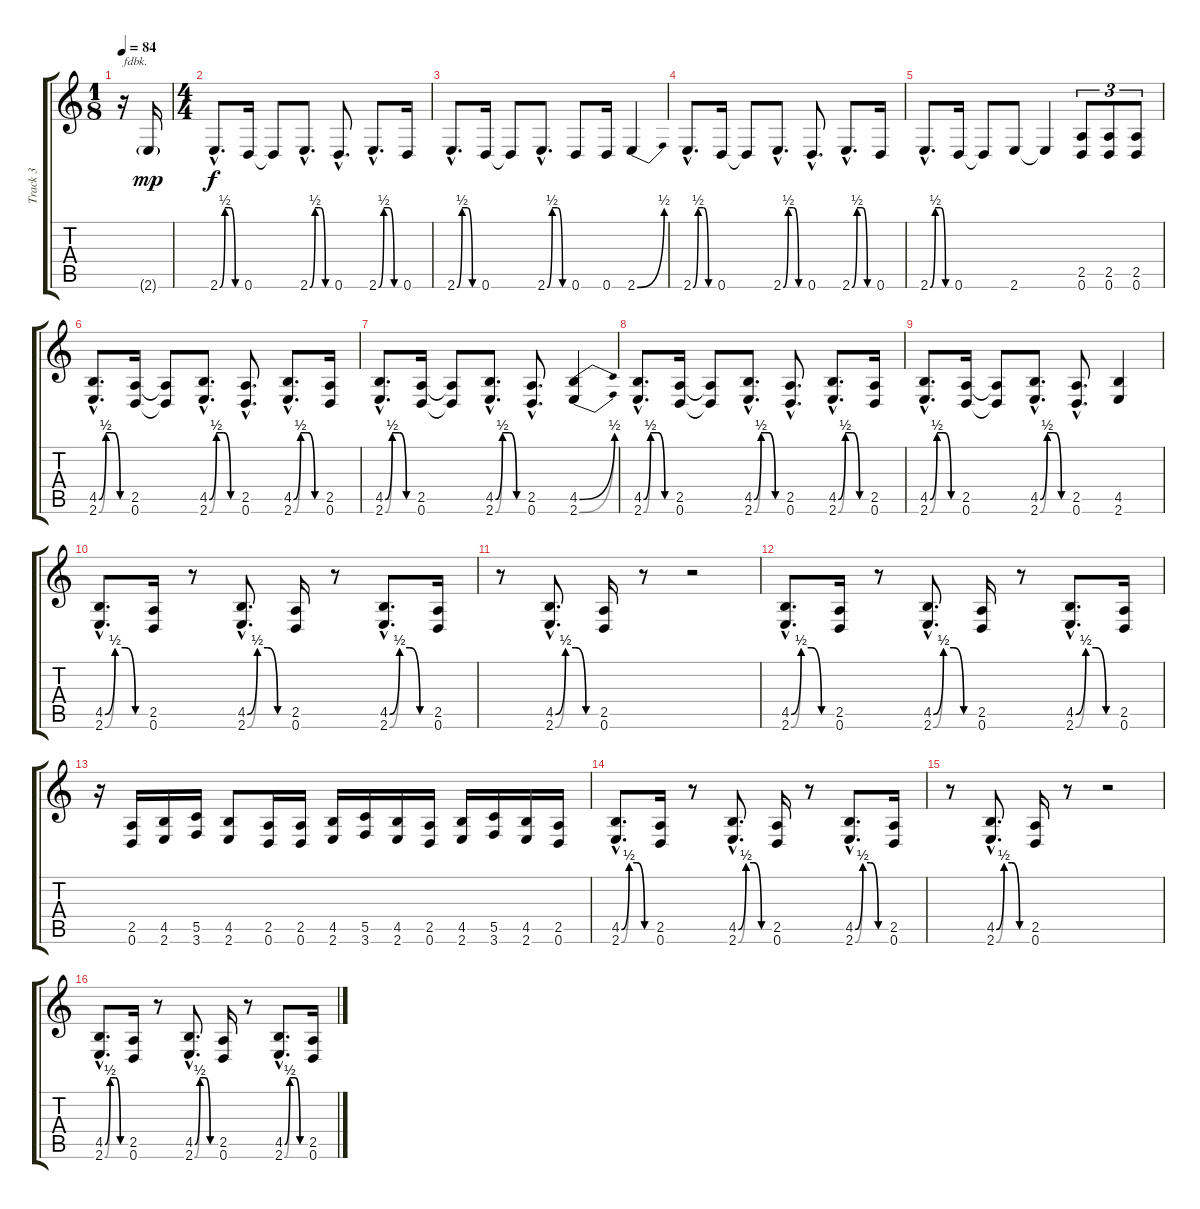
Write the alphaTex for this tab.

\track ("Track 3" "Track 3") {instrument distortionguitar}
\staff {score tabs}
\tuning (D4 A3 F3 C3 G2 D2) {hide}
\ts (1 8)
\tempo 84
\clef g2
\ks c
r.16{txt "fdbk." dy mp instrument distortionguitar} 2.6{g}.16 |
\ts (4 4)
2.6{be (custom 0 0 15 2 30 2 45 0 60 0) hac}.8{d dy f} 0.6.16 0.6{t}.8 2.6{be (custom 0 0 15 2 30 2 45 0 60 0) hac}.8{d} 0.6{hac}.8{d} 2.6{be (custom 0 0 15 2 30 2 45 0 60 0) hac}.8{d} 0.6.16 |
2.6{be (custom 0 0 15 2 30 2 45 0 60 0) hac}.8{d} 0.6.16 0.6{t}.8 2.6{be (custom 0 0 15 2 30 2 45 0 60 0) hac}.8{d} 0.6.8 0.6.16 2.6{be (bend 0 0 60 2)}.4 |
2.6{be (custom 0 0 15 2 30 2 45 0 60 0) hac}.8{d} 0.6.16 0.6{t}.8 2.6{be (custom 0 0 15 2 30 2 45 0 60 0) hac}.8{d} 0.6{hac}.8{d} 2.6{be (custom 0 0 15 2 30 2 45 0 60 0) hac}.8{d} 0.6.16 |
2.6{be (custom 0 0 15 2 30 2 45 0 60 0) hac}.8{d} 0.6.16 0.6{t}.8 2.6.8 2.6{t}.4 (2.5 0.6).8{tu (3 2)} (2.5 0.6).8{tu (3 2)} (2.5 0.6).8{tu (3 2)} |
(4.5{be (custom 0 0 15 2 30 2 45 0 60 0) hac} 2.6{be (custom 0 0 15 2 30 2 45 0 60 0) hac}).8{d} (2.5 0.6).16 (2.5{t} 0.6{t}).8 (4.5{be (custom 0 0 15 2 30 2 45 0 60 0) hac} 2.6{be (custom 0 0 15 2 30 2 45 0 60 0) hac}).8{d} (2.5{hac} 0.6{hac}).8{d} (4.5{be (custom 0 0 15 2 30 2 45 0 60 0) hac} 2.6{be (custom 0 0 15 2 30 2 45 0 60 0) hac}).8{d} (2.5 0.6).16 |
(4.5{be (custom 0 0 15 2 30 2 45 0 60 0) hac} 2.6{be (custom 0 0 15 2 30 2 45 0 60 0) hac}).8{d} (2.5 0.6).16 (2.5{t} 0.6{t}).8 (4.5{be (custom 0 0 15 2 30 2 45 0 60 0) hac} 2.6{be (custom 0 0 15 2 30 2 45 0 60 0) hac}).8{d} (2.5{hac} 0.6{hac}).8{d} (4.5{be (bend 0 0 60 2)} 2.6{be (bend 0 0 60 2)}).4 |
(4.5{be (custom 0 0 15 2 30 2 45 0 60 0) hac} 2.6{be (custom 0 0 15 2 30 2 45 0 60 0) hac}).8{d} (2.5 0.6).16 (2.5{t} 0.6{t}).8 (4.5{be (custom 0 0 15 2 30 2 45 0 60 0) hac} 2.6{be (custom 0 0 15 2 30 2 45 0 60 0) hac}).8{d} (2.5{hac} 0.6{hac}).8{d} (4.5{be (custom 0 0 15 2 30 2 45 0 60 0) hac} 2.6{be (custom 0 0 15 2 30 2 45 0 60 0) hac}).8{d} (2.5 0.6).16 |
(4.5{be (custom 0 0 15 2 30 2 45 0 60 0) hac} 2.6{be (custom 0 0 15 2 30 2 45 0 60 0) hac}).8{d} (2.5 0.6).16 (2.5{t} 0.6{t}).8 (4.5{be (custom 0 0 15 2 30 2 45 0 60 0) hac} 2.6{be (custom 0 0 15 2 30 2 45 0 60 0) hac}).8{d} (2.5{hac} 0.6{hac}).8{d} (4.5 2.6).4 |
(4.5{be (custom 0 0 15 2 30 2 45 0 60 0) hac} 2.6{be (custom 0 0 15 2 30 2 45 0 60 0) hac}).8{d} (2.5 0.6).16 r.8 (4.5{be (custom 0 0 15 2 30 2 45 0 60 0) hac} 2.6{be (custom 0 0 15 2 30 2 45 0 60 0) hac}).8{d} (2.5 0.6).16 r.8 (4.5{be (custom 0 0 15 2 30 2 45 0 60 0) hac} 2.6{be (custom 0 0 15 2 30 2 45 0 60 0) hac}).8{d} (2.5 0.6).16 |
r.8 (4.5{be (custom 0 0 15 2 30 2 45 0 60 0) hac} 2.6{be (custom 0 0 15 2 30 2 45 0 60 0) hac}).8{d} (2.5 0.6).16 r.8 r.2 |
(4.5{be (custom 0 0 15 2 30 2 45 0 60 0) hac} 2.6{be (custom 0 0 15 2 30 2 45 0 60 0) hac}).8{d} (2.5 0.6).16 r.8 (4.5{be (custom 0 0 15 2 30 2 45 0 60 0) hac} 2.6{be (custom 0 0 15 2 30 2 45 0 60 0) hac}).8{d} (2.5 0.6).16 r.8 (4.5{be (custom 0 0 15 2 30 2 45 0 60 0) hac} 2.6{be (custom 0 0 15 2 30 2 45 0 60 0) hac}).8{d} (2.5 0.6).16 |
r.16 (2.5 0.6).16 (4.5 2.6).16 (5.5 3.6).16 (4.5 2.6).8 (2.5 0.6).16 (2.5 0.6).16 (4.5 2.6).16 (5.5 3.6).16 (4.5 2.6).16 (2.5 0.6).16 (4.5 2.6).16 (5.5 3.6).16 (4.5 2.6).16 (2.5 0.6).16 |
(4.5{be (custom 0 0 15 2 30 2 45 0 60 0) hac} 2.6{be (custom 0 0 15 2 30 2 45 0 60 0) hac}).8{d} (2.5 0.6).16 r.8 (4.5{be (custom 0 0 15 2 30 2 45 0 60 0) hac} 2.6{be (custom 0 0 15 2 30 2 45 0 60 0) hac}).8{d} (2.5 0.6).16 r.8 (4.5{be (custom 0 0 15 2 30 2 45 0 60 0) hac} 2.6{be (custom 0 0 15 2 30 2 45 0 60 0) hac}).8{d} (2.5 0.6).16 |
r.8 (4.5{be (custom 0 0 15 2 30 2 45 0 60 0) hac} 2.6{be (custom 0 0 15 2 30 2 45 0 60 0) hac}).8{d} (2.5 0.6).16 r.8 r.2 |
(4.5{be (custom 0 0 15 2 30 2 45 0 60 0) hac} 2.6{be (custom 0 0 15 2 30 2 45 0 60 0) hac}).8{d} (2.5 0.6).16 r.8 (4.5{be (custom 0 0 15 2 30 2 45 0 60 0) hac} 2.6{be (custom 0 0 15 2 30 2 45 0 60 0) hac}).8{d} (2.5 0.6).16 r.8 (4.5{be (custom 0 0 15 2 30 2 45 0 60 0) hac} 2.6{be (custom 0 0 15 2 30 2 45 0 60 0) hac}).8{d} (2.5 0.6).16
